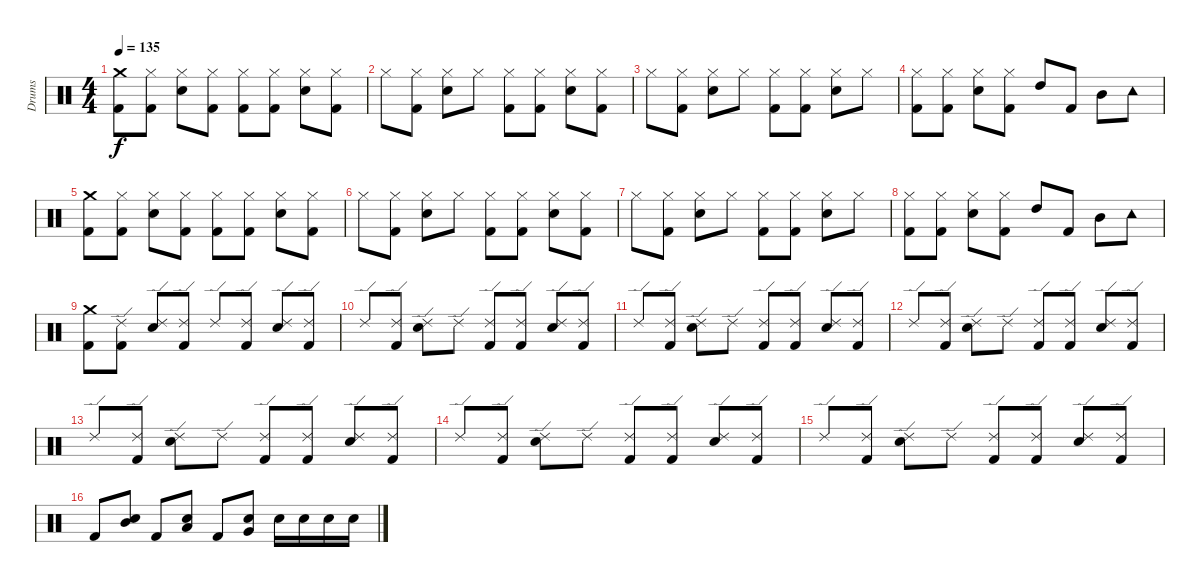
\track ("Drums" "Drums") {instrument percussion}
\staff {score}
\articulation defaults
\ts (4 4)
\tempo 135
\clef neutral
\ks c
("Crash medium (hit)" "Kick (hit) 2").8{dy f} ("Hi-Hat (closed)" "Kick (hit) 2").8 ("Hi-Hat (closed)" "Snare (hit) 2").8 ("Hi-Hat (closed)" "Kick (hit) 2").8 ("Hi-Hat (closed)" "Kick (hit) 2").8 ("Hi-Hat (closed)" "Kick (hit) 2").8 ("Hi-Hat (closed)" "Snare (hit) 2").8 ("Hi-Hat (closed)" "Kick (hit) 2").8 |
"Hi-Hat (closed)".8 ("Hi-Hat (closed)" "Kick (hit) 2").8 ("Hi-Hat (closed)" "Snare (hit) 2").8 "Hi-Hat (closed)".8 ("Hi-Hat (closed)" "Kick (hit) 2").8 ("Hi-Hat (closed)" "Kick (hit) 2").8 ("Hi-Hat (closed)" "Snare (hit) 2").8 ("Hi-Hat (closed)" "Kick (hit) 2").8 |
"Hi-Hat (closed)".8 ("Hi-Hat (closed)" "Kick (hit) 2").8 ("Hi-Hat (closed)" "Snare (hit) 2").8 "Hi-Hat (closed)".8 ("Hi-Hat (closed)" "Kick (hit) 2").8 ("Hi-Hat (closed)" "Kick (hit) 2").8 ("Hi-Hat (closed)" "Snare (hit) 2").8 "Hi-Hat (closed)".8 |
("Hi-Hat (closed)" "Kick (hit) 2").8 ("Hi-Hat (closed)" "Kick (hit) 2").8 ("Hi-Hat (closed)" "Snare (hit) 2").8 ("Hi-Hat (closed)" "Kick (hit) 2").8 "High Tom (hit)".8 "Kick (hit) 2".8 "Mid Tom (hit)".8 "Tambourine (hit)".8 |
("Crash medium (hit)" "Kick (hit) 2").8 ("Hi-Hat (closed)" "Kick (hit) 2").8 ("Hi-Hat (closed)" "Snare (hit) 2").8 ("Hi-Hat (closed)" "Kick (hit) 2").8 ("Hi-Hat (closed)" "Kick (hit) 2").8 ("Hi-Hat (closed)" "Kick (hit) 2").8 ("Hi-Hat (closed)" "Snare (hit) 2").8 ("Hi-Hat (closed)" "Kick (hit) 2").8 |
"Hi-Hat (closed)".8 ("Hi-Hat (closed)" "Kick (hit) 2").8 ("Hi-Hat (closed)" "Snare (hit) 2").8 "Hi-Hat (closed)".8 ("Hi-Hat (closed)" "Kick (hit) 2").8 ("Hi-Hat (closed)" "Kick (hit) 2").8 ("Hi-Hat (closed)" "Snare (hit) 2").8 ("Hi-Hat (closed)" "Kick (hit) 2").8 |
"Hi-Hat (closed)".8 ("Hi-Hat (closed)" "Kick (hit) 2").8 ("Hi-Hat (closed)" "Snare (hit) 2").8 "Hi-Hat (closed)".8 ("Hi-Hat (closed)" "Kick (hit) 2").8 ("Hi-Hat (closed)" "Kick (hit) 2").8 ("Hi-Hat (closed)" "Snare (hit) 2").8 "Hi-Hat (closed)".8 |
("Hi-Hat (closed)" "Kick (hit) 2").8 ("Hi-Hat (closed)" "Kick (hit) 2").8 ("Hi-Hat (closed)" "Snare (hit) 2").8 ("Hi-Hat (closed)" "Kick (hit) 2").8 "High Tom (hit)".8 "Kick (hit) 2".8 "Mid Tom (hit)".8 "Tambourine (hit)".8 |
("Crash medium (hit)" "Kick (hit) 2").8 ("Ride (edge) 2" "Kick (hit) 2").8 ("Ride (edge) 2" "Snare (hit) 2").8 ("Ride (edge) 2" "Kick (hit) 2").8 "Ride (edge) 2".8 ("Ride (edge) 2" "Kick (hit) 2").8 ("Ride (edge) 2" "Snare (hit) 2").8 ("Ride (edge) 2" "Kick (hit) 2").8 |
"Ride (edge) 2".8 ("Ride (edge) 2" "Kick (hit) 2").8 ("Ride (edge) 2" "Snare (hit) 2").8 "Ride (edge) 2".8 ("Ride (edge) 2" "Kick (hit) 2").8 ("Ride (edge) 2" "Kick (hit) 2").8 ("Ride (edge) 2" "Snare (hit) 2").8 ("Ride (edge) 2" "Kick (hit) 2").8 |
"Ride (edge) 2".8 ("Ride (edge) 2" "Kick (hit) 2").8 ("Ride (edge) 2" "Snare (hit) 2").8 "Ride (edge) 2".8 ("Ride (edge) 2" "Kick (hit) 2").8 ("Ride (edge) 2" "Kick (hit) 2").8 ("Ride (edge) 2" "Snare (hit) 2").8 ("Ride (edge) 2" "Kick (hit) 2").8 |
"Ride (edge) 2".8 ("Ride (edge) 2" "Kick (hit) 2").8 ("Ride (edge) 2" "Snare (hit) 2").8 "Ride (edge) 2".8 ("Ride (edge) 2" "Kick (hit) 2").8 ("Ride (edge) 2" "Kick (hit) 2").8 ("Ride (edge) 2" "Snare (hit) 2").8 ("Ride (edge) 2" "Kick (hit) 2").8 |
"Ride (edge) 2".8 ("Ride (edge) 2" "Kick (hit) 2").8 ("Ride (edge) 2" "Snare (hit) 2").8 "Ride (edge) 2".8 ("Ride (edge) 2" "Kick (hit) 2").8 ("Ride (edge) 2" "Kick (hit) 2").8 ("Ride (edge) 2" "Snare (hit) 2").8 ("Ride (edge) 2" "Kick (hit) 2").8 |
"Ride (edge) 2".8 ("Ride (edge) 2" "Kick (hit) 2").8 ("Ride (edge) 2" "Snare (hit) 2").8 "Ride (edge) 2".8 ("Ride (edge) 2" "Kick (hit) 2").8 ("Ride (edge) 2" "Kick (hit) 2").8 ("Ride (edge) 2" "Snare (hit) 2").8 ("Ride (edge) 2" "Kick (hit) 2").8 |
"Ride (edge) 2".8 ("Ride (edge) 2" "Kick (hit) 2").8 ("Ride (edge) 2" "Snare (hit) 2").8 "Ride (edge) 2".8 ("Ride (edge) 2" "Kick (hit) 2").8 ("Ride (edge) 2" "Kick (hit) 2").8 ("Ride (edge) 2" "Snare (hit) 2").8 ("Ride (edge) 2" "Kick (hit) 2").8 |
"Kick (hit) 2".8 ("Mid Tom (hit)" "Snare (hit) 2").8 "Kick (hit) 2".8 ("Low Tom (hit)" "Snare (hit) 2").8 "Kick (hit) 2".8 ("Very Low Tom (hit)" "Snare (hit) 2").8 "Snare (hit) 2".16 "Snare (hit) 2".16 "Snare (hit) 2".16 "Snare (hit) 2".16
